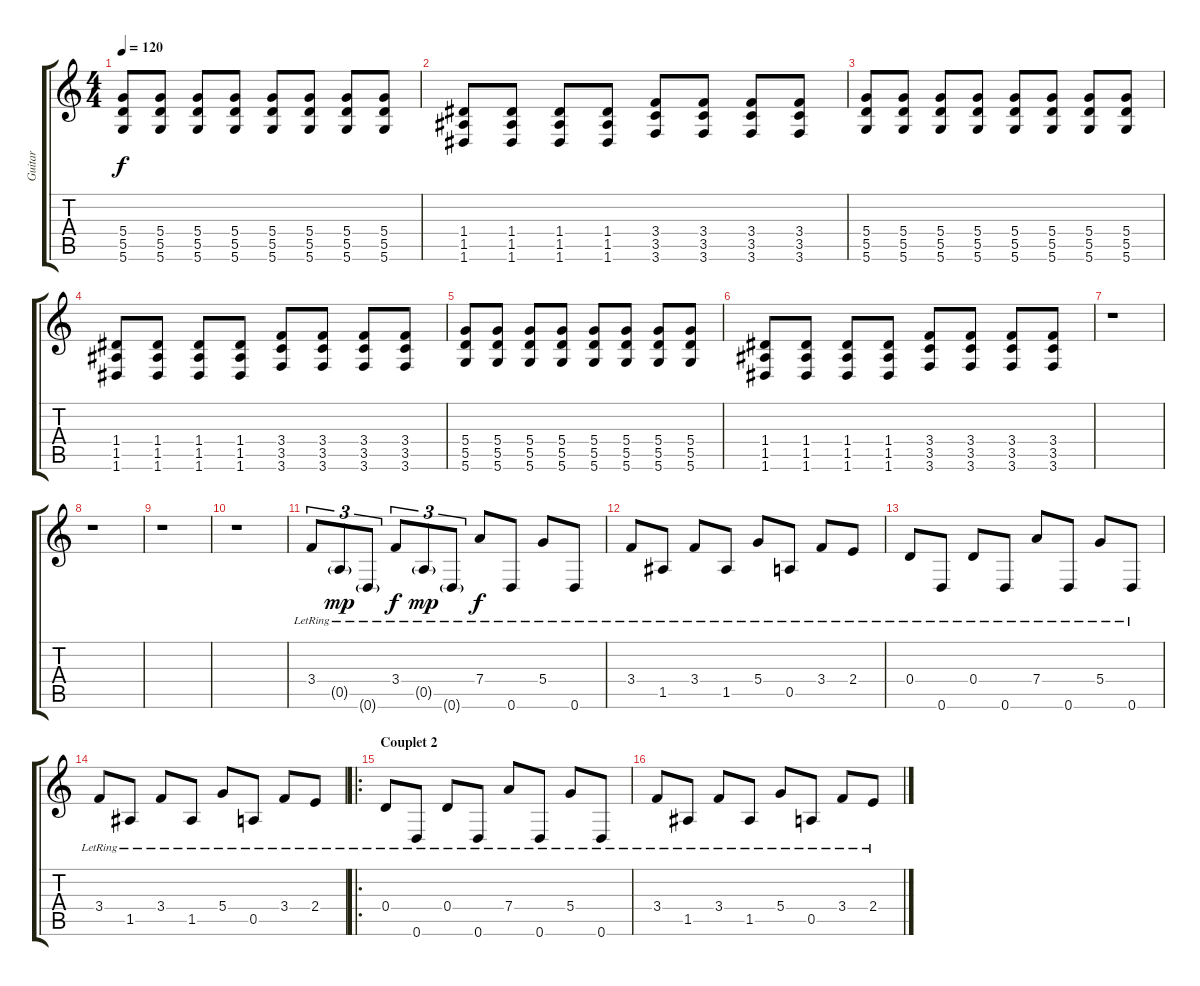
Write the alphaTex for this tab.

\track ("Guitar" "Guitar") {instrument electricguitarjazz}
\staff {score tabs}
\tuning (E4 B3 G3 D3 A2 D2) {hide}
\ts (4 4)
\tempo 120
\clef g2
\ks c
(5.4 5.5 5.6).8{dy f instrument distortionguitar} (5.4 5.5 5.6).8 (5.4 5.5 5.6).8 (5.4 5.5 5.6).8 (5.4 5.5 5.6).8 (5.4 5.5 5.6).8 (5.4 5.5 5.6).8 (5.4 5.5 5.6).8 |
(1.4 1.5 1.6).8 (1.4 1.5 1.6).8 (1.4 1.5 1.6).8 (1.4 1.5 1.6).8 (3.4 3.5 3.6).8 (3.4 3.5 3.6).8 (3.4 3.5 3.6).8 (3.4 3.5 3.6).8 |
(5.4 5.5 5.6).8{instrument distortionguitar} (5.4 5.5 5.6).8 (5.4 5.5 5.6).8 (5.4 5.5 5.6).8 (5.4 5.5 5.6).8 (5.4 5.5 5.6).8 (5.4 5.5 5.6).8 (5.4 5.5 5.6).8 |
(1.4 1.5 1.6).8 (1.4 1.5 1.6).8 (1.4 1.5 1.6).8 (1.4 1.5 1.6).8 (3.4 3.5 3.6).8 (3.4 3.5 3.6).8 (3.4 3.5 3.6).8 (3.4 3.5 3.6).8 |
(5.4 5.5 5.6).8{instrument distortionguitar} (5.4 5.5 5.6).8 (5.4 5.5 5.6).8 (5.4 5.5 5.6).8 (5.4 5.5 5.6).8 (5.4 5.5 5.6).8 (5.4 5.5 5.6).8 (5.4 5.5 5.6).8 |
(1.4 1.5 1.6).8 (1.4 1.5 1.6).8 (1.4 1.5 1.6).8 (1.4 1.5 1.6).8 (3.4 3.5 3.6).8 (3.4 3.5 3.6).8 (3.4 3.5 3.6).8 (3.4 3.5 3.6).8 |
r.1 |
r.1 |
r.1 |
r.1 |
3.4{lr}.8{tu (3 2) instrument electricguitarjazz} 0.5{g lr}.8{tu (3 2) dy mp} 0.6{g lr}.8{tu (3 2)} 3.4{lr}.8{tu (3 2) dy f instrument electricguitarjazz} 0.5{g lr}.8{tu (3 2) dy mp} 0.6{g lr}.8{tu (3 2)} 7.4{lr}.8{dy f} 0.6{lr}.8 5.4{lr}.8 0.6{lr}.8 |
3.4{lr}.8 1.5{lr}.8 3.4{lr}.8 1.5{lr}.8 5.4{lr}.8 0.5{lr}.8 3.4{lr}.8 2.4{lr}.8 |
0.4{lr}.8 0.6{lr}.8 0.4{lr}.8 0.6{lr}.8 7.4{lr}.8 0.6{lr}.8 5.4{lr}.8 0.6{lr}.8 |
3.4{lr}.8 1.5{lr}.8 3.4{lr}.8 1.5{lr}.8 5.4{lr}.8 0.5{lr}.8 3.4{lr}.8 2.4{lr}.8 |
\ro
\section ("" "Couplet 2")
0.4{lr}.8 0.6{lr}.8 0.4{lr}.8 0.6{lr}.8 7.4{lr}.8 0.6{lr}.8 5.4{lr}.8 0.6{lr}.8 |
3.4{lr}.8{instrument electricguitarjazz} 1.5{lr}.8 3.4{lr}.8 1.5{lr}.8 5.4{lr}.8 0.5{lr}.8 3.4{lr}.8 2.4{lr}.8
